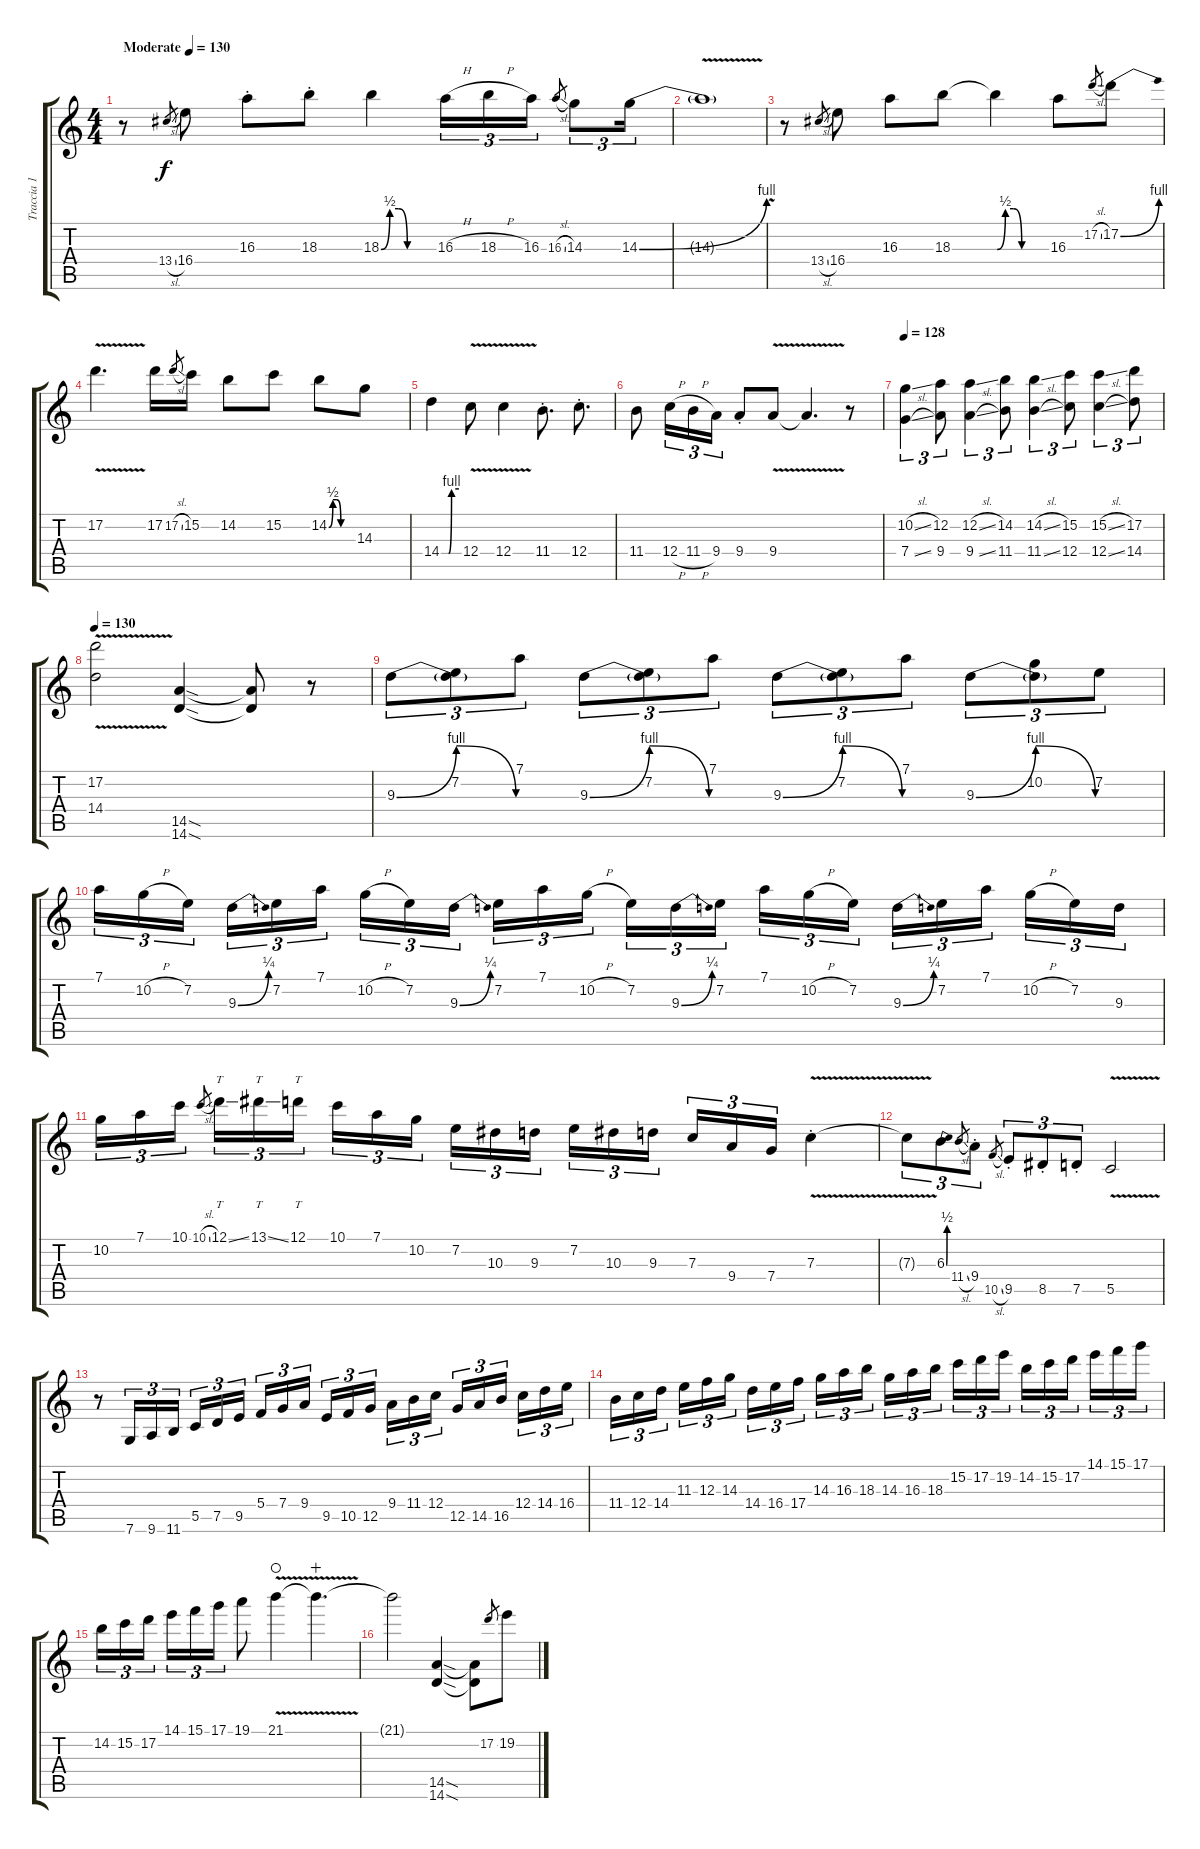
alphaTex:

\track ("Traccia 1" "Traccia 1") {instrument distortionguitar}
\staff {score tabs}
\tuning (D4 A3 F3 C3 G2 C2) {hide}
\ts (4 4)
\tempo (130 "Moderate")
\clef g2
\ks c
r.8{dy f instrument distortionguitar} 13.4{sl}.8{gr} 16.4.8 16.3{st}.8 18.3{st}.8 18.3{be (custom 0 0 10 2 20 2 30 0 60 0)}.4 16.3{h}.16{tu (3 2)} 18.3{h}.16{tu (3 2)} 16.3.16{tu (3 2)} 16.3{sl}.8{gr} 14.3.8{tu (3 2)} 14.3{be (bend 0 0 60 4)}.16{tu (3 2)} |
14.3{v t}.1 |
r.8 13.4{sl}.8{gr} 16.4.8 16.3.8 18.3.8 18.3{be (custom 0 0 10 2 20 2 30 0 60 0) t}.4 16.3.8 17.2{sl}.8{gr} 17.2{be (bend 0 0 60 4)}.8 |
17.2{v}.4{d} 17.2.16 17.2{sl}.8{gr} 15.2.16 14.2.8 15.2.8 14.2{be (custom 0 0 10 2 20 2 30 0 60 0)}.8 14.3.8 |
14.4{be (custom 0 0 25 0 35 4 60 4)}.4 12.4{v}.8 12.4{v}.4 11.4{st}.8{d} 12.4{st}.8{d} |
11.4.8 12.4{h}.16{tu (3 2)} 11.4{h}.16{tu (3 2)} 9.4.16{tu (3 2)} 9.4{st}.8 9.4{v}.8 9.4{t}.4{d} r.8 |
\tempo 128
(10.2{sl} 7.4{sl}).4{tu (3 2)} (12.2 9.4).8{tu (3 2)} (12.2{sl} 9.4{sl}).4{tu (3 2)} (14.2 11.4).8{tu (3 2)} (14.2{sl} 11.4{sl}).4{tu (3 2)} (15.2 12.4).8{tu (3 2)} (15.2{sl} 12.4{sl}).4{tu (3 2)} (17.2 14.4).8{tu (3 2)} |
\tempo 130
(17.2{v} 14.4).2 (14.5{sod} 14.6{sod}).4 (14.5{t} 14.6{t}).8 r.8 |
9.3{be (bendrelease 0 0 18 4 48 4 60 0)}.8{tu (3 2)} (7.2 9.3{t}).8{tu (3 2)} 7.1.8{tu (3 2)} 9.3{be (bendrelease 0 0 18 4 48 4 60 0)}.8{tu (3 2)} (7.2 9.3{t}).8{tu (3 2)} 7.1.8{tu (3 2)} 9.3{be (bendrelease 0 0 18 4 48 4 60 0)}.8{tu (3 2)} (7.2 9.3{t}).8{tu (3 2)} 7.1.8{tu (3 2)} 9.3{be (bendrelease 0 0 18 4 48 4 60 0)}.8{tu (3 2)} (10.2 9.3{t}).8{tu (3 2)} 7.2.8{tu (3 2)} |
7.1.16{tu (3 2)} 10.2{h}.16{tu (3 2)} 7.2.16{tu (3 2) beam splitsecondary} 9.3{be (bend 0 0 60 1)}.16{tu (3 2)} 7.2.16{tu (3 2)} 7.1.16{tu (3 2)} 10.2{h}.16{tu (3 2)} 7.2.16{tu (3 2)} 9.3{be (bend 0 0 60 1)}.16{tu (3 2) beam splitsecondary} 7.2.16{tu (3 2)} 7.1.16{tu (3 2)} 10.2{h}.16{tu (3 2)} 7.2.16{tu (3 2)} 9.3{be (bend 0 0 60 1)}.16{tu (3 2)} 7.2.16{tu (3 2) beam splitsecondary} 7.1.16{tu (3 2)} 10.2{h}.16{tu (3 2)} 7.2.16{tu (3 2)} 9.3{be (bend 0 0 60 1)}.16{tu (3 2)} 7.2.16{tu (3 2)} 7.1.16{tu (3 2) beam splitsecondary} 10.2{h}.16{tu (3 2)} 7.2.16{tu (3 2)} 9.3.16{tu (3 2)} |
10.2.16{tu (3 2)} 7.1.16{tu (3 2)} 10.1.16{tu (3 2)} 10.1{sl}.8{gr beam splitsecondary} 12.1{ss}.16{tt tu (3 2)} 13.1{ss}.16{tt tu (3 2)} 12.1.16{tt tu (3 2)} 10.1.16{tu (3 2)} 7.1.16{tu (3 2)} 10.2.16{tu (3 2) beam splitsecondary} 7.2.16{tu (3 2)} 10.3.16{tu (3 2)} 9.3.16{tu (3 2)} 7.2.16{tu (3 2)} 10.3.16{tu (3 2)} 9.3.16{tu (3 2) beam splitsecondary} 7.3.16{tu (3 2)} 9.4.16{tu (3 2)} 7.4.16{tu (3 2)} 7.3{v st}.4 |
7.3{t}.8{tu (3 2)} 6.3{be (bend 0 0 60 2)}.8{tu (3 2)} 11.4{sl}.8{gr} 9.4{st}.8{tu (3 2)} 10.5{sl}.8{gr} 9.5{st}.8{tu (3 2)} 8.5{st}.8{tu (3 2)} 7.5{st}.8{tu (3 2)} 5.5{v}.2 |
r.8 7.6.16{tu (3 2)} 9.6.16{tu (3 2)} 11.6.16{tu (3 2)} 5.5.16{tu (3 2)} 7.5.16{tu (3 2)} 9.5.16{tu (3 2) beam splitsecondary} 5.4.16{tu (3 2)} 7.4.16{tu (3 2)} 9.4.16{tu (3 2)} 9.5.16{tu (3 2)} 10.5.16{tu (3 2)} 12.5.16{tu (3 2) beam splitsecondary} 9.4.16{tu (3 2)} 11.4.16{tu (3 2)} 12.4.16{tu (3 2)} 12.5.16{tu (3 2)} 14.5.16{tu (3 2)} 16.5.16{tu (3 2) beam splitsecondary} 12.4.16{tu (3 2)} 14.4.16{tu (3 2)} 16.4.16{tu (3 2)} |
11.4.16{tu (3 2)} 12.4.16{tu (3 2)} 14.4.16{tu (3 2) beam splitsecondary} 11.3.16{tu (3 2)} 12.3.16{tu (3 2)} 14.3.16{tu (3 2)} 14.4.16{tu (3 2)} 16.4.16{tu (3 2)} 17.4.16{tu (3 2) beam splitsecondary} 14.3.16{tu (3 2)} 16.3.16{tu (3 2)} 18.3.16{tu (3 2)} 14.3.16{tu (3 2)} 16.3.16{tu (3 2)} 18.3.16{tu (3 2) beam splitsecondary} 15.2.16{tu (3 2)} 17.2.16{tu (3 2)} 19.2.16{tu (3 2)} 14.2.16{tu (3 2)} 15.2.16{tu (3 2)} 17.2.16{tu (3 2) beam splitsecondary} 14.1.16{tu (3 2)} 15.1.16{tu (3 2)} 17.1.16{tu (3 2)} |
14.2.16{tu (3 2)} 15.2.16{tu (3 2)} 17.2.16{tu (3 2) beam splitsecondary} 14.1.16{tu (3 2)} 15.1.16{tu (3 2)} 17.1.16{tu (3 2)} 19.1.8 21.1{v}.4{waho} 21.1{t}.4{d wahc} |
21.1{t}.2 (14.5{sod} 14.6{sod}).4 (14.5{t} 14.6{t}).8 17.2.8{gr} 19.2.8
